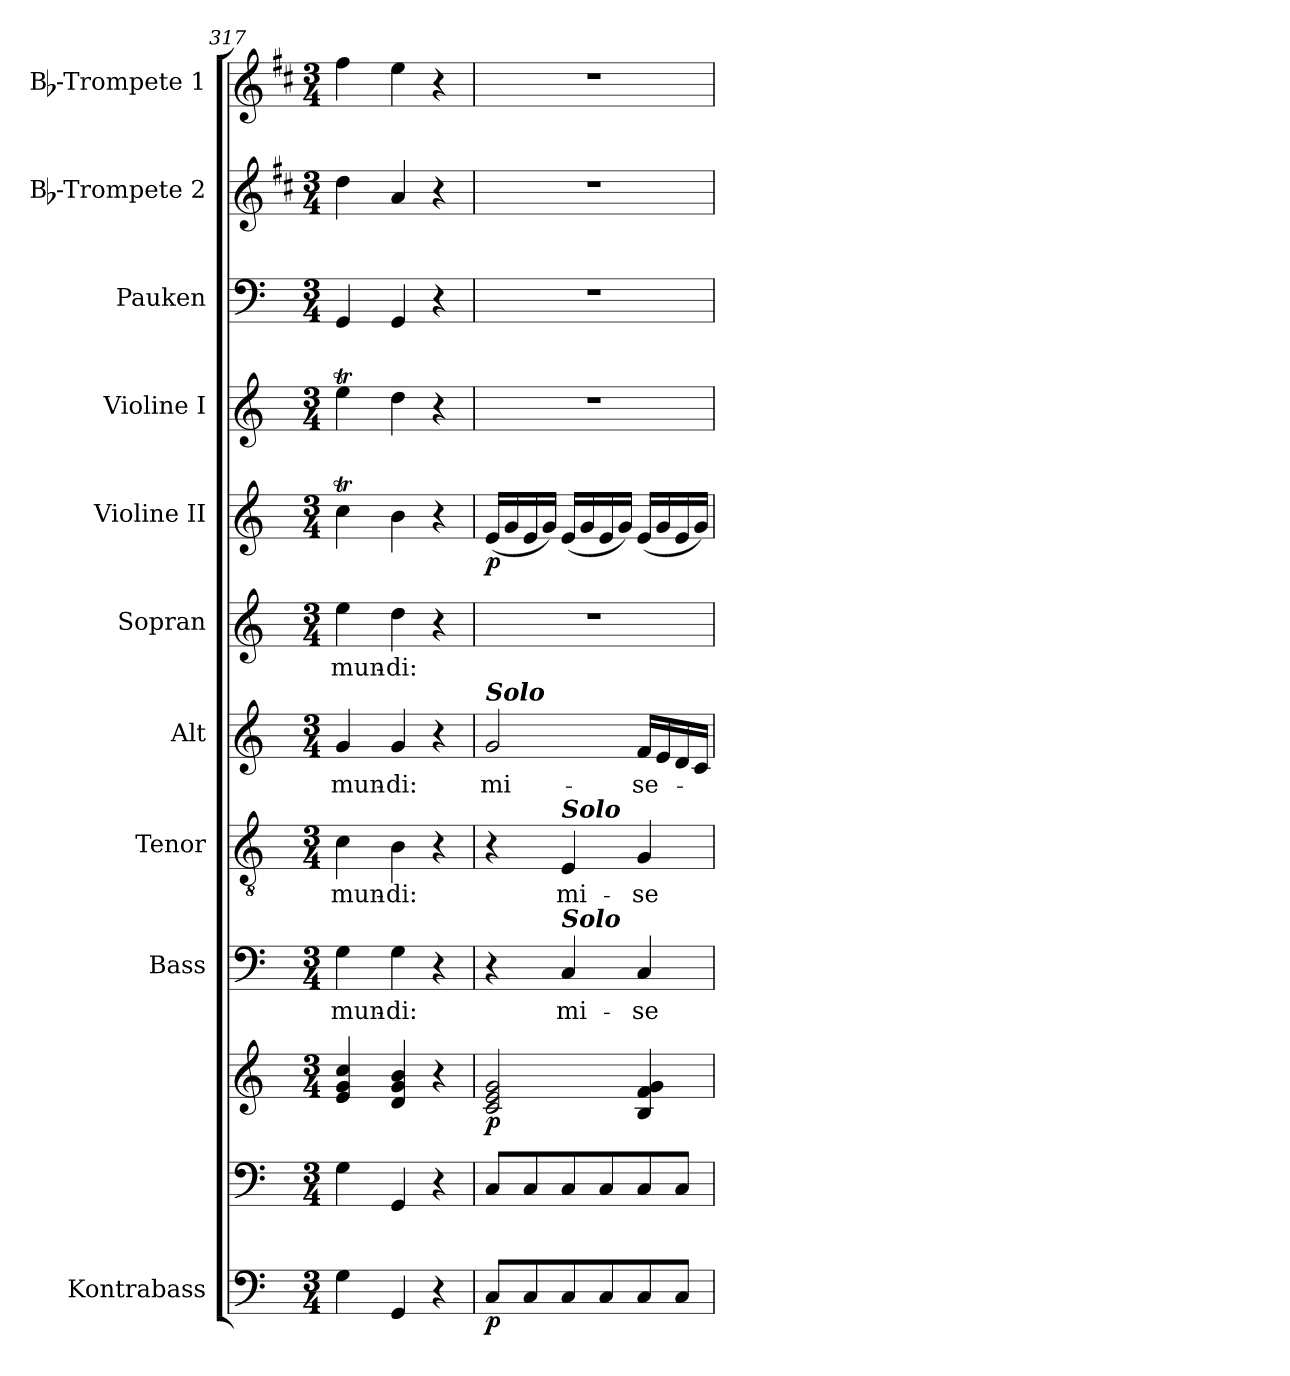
**kern	**dynam	**kern	**kern	**dynam	**kern	**text	**kern	**text	**kern	**text	**kern	**text	**kern	**dynam	**kern	**kern	**kern	**kern
*part11	*part11	*part10	*part10	*part10	*part9	*part9	*part8	*part8	*part7	*part7	*part6	*part6	*part5	*part5	*part4	*part3	*part2	*part1
*staff12	*staff12	*staff11	*staff10	*staff10/11	*staff9	*staff9	*staff8	*staff8	*staff7	*staff7	*staff6	*staff6	*staff5	*staff5	*staff4	*staff3	*staff2	*staff1
*I"Kontrabass	*	*	*	*	*I"Bass	*	*I"Tenor	*	*I"Alt	*	*I"Sopran	*	*I"Violine II	*	*I"Violine I	*I"Pauken	*I"Bb-Trompete 2	*I"Bb-Trompete 1
*I'Kb.	*	*	*	*	*I'B.	*	*I'T.	*	*I'A.	*	*I'S.	*	*I'Vl. II	*	*I'Vl. I	*I'Pk.	*I'Bb Trp. 2	*I'Bb Trp. 1
*clefF4	*	*clefF4	*clefG2	*	*clefF4	*	*clefGv2	*	*clefG2	*	*clefG2	*	*clefG2	*	*clefG2	*clefF4	*clefG2	*clefG2
*ITrd7c12	*	*	*	*	*	*	*	*	*	*	*	*	*	*	*	*	*ITrd1c2	*ITrd1c2
*k[]	*	*k[]	*k[]	*	*k[]	*	*k[]	*	*k[]	*	*k[]	*	*k[]	*	*k[]	*k[]	*k[]	*k[]
*C:	*	*C:	*C:	*	*C:	*	*C:	*	*C:	*	*C:	*	*C:	*	*C:	*C:	*C:	*C:
*M3/4	*	*M3/4	*M3/4	*	*M3/4	*	*M3/4	*	*M3/4	*	*M3/4	*	*M3/4	*	*M3/4	*M3/4	*M3/4	*M3/4
=317	=317	=317	=317	=317	=317	=317	=317	=317	=317	=317	=317	=317	=317	=317	=317	=317	=317	=317
!	!	!	!	!	!	!LO:LY:b	!	!LO:LY:b	!	!LO:LY:b	!	!LO:LY:b	!	!	!	!	!	!
4GG\	.	4G\	4e/ 4g/ 4cc/	.	4G\	mun-	4c\	mun-	4g/	mun-	4ee\	mun-	4ccT\	.	4eet\	4GG/	4cc\	4ee\
!	!	!	!	!	!	!LO:LY:b	!	!LO:LY:b	!	!LO:LY:b	!	!LO:LY:b	!	!	!	!	!	!
4GGG/	.	4GG/	4d/ 4g/ 4b/	.	4G\	-di:	4B\	-di:	4g/	-di:	4dd\	-di:	4b\	.	4dd\	4GG/	4g/	4dd\
4r	.	4r	4r	.	4r	.	4r	.	4r	.	4r	.	4r	.	4r	4r	4r	4r
=318	=318	=318	=318	=318	=318	=318	=318	=318	=318	=318	=318	=318	=318	=318	=318	=318	=318	=318
!	!	!	!	!	!	!	!	!	!LO:TX:a:Bi:t=Solo	!	!	!	!	!	!	!	!	!
!	!LO:DY:b	!	!	!LO:DY:b	!	!	!	!	!	!LO:LY:b	!	!	!	!LO:DY:b	!	!	!	!
8CC/L	p	8C/L	2c/ 2e/ 2g/	p	4r	.	4r	.	2g/	mi-	2.r	.	(<16e/LL	p	2.r	2.r	2.r	2.r
.	.	.	.	.	.	.	.	.	.	.	.	.	16g/	.	.	.	.	.
8CC/	.	8C/	.	.	.	.	.	.	.	.	.	.	16e/	.	.	.	.	.
.	.	.	.	.	.	.	.	.	.	.	.	.	16g/JJ)	.	.	.	.	.
!	!	!	!	!	!	!	!LO:TX:a:Bi:t=Solo	!	!	!	!	!	!	!	!	!	!	!
!	!	!	!	!	!LO:TX:a:Bi:t=Solo	!	!	!	!	!	!	!	!	!	!	!	!	!
!	!	!	!	!	!	!LO:LY:b	!	!LO:LY:b	!	!	!	!	!	!	!	!	!	!
8CC/	.	8C/	.	.	4C/	mi-	4E/	mi-	.	.	.	.	(<16e/LL	.	.	.	.	.
.	.	.	.	.	.	.	.	.	.	.	.	.	16g/	.	.	.	.	.
8CC/	.	8C/	.	.	.	.	.	.	.	.	.	.	16e/	.	.	.	.	.
.	.	.	.	.	.	.	.	.	.	.	.	.	16g/JJ)	.	.	.	.	.
!	!	!	!	!	!	!LO:LY:b	!	!LO:LY:b	!	!LO:LY:b	!	!	!	!	!	!	!	!
8CC/	.	8C/	4B/ 4f/ 4g/	.	4C/	-se-	4G/	-se-	16f/LL	-se-	.	.	(<16e/LL	.	.	.	.	.
.	.	.	.	.	.	.	.	.	16e/	.	.	.	16g/	.	.	.	.	.
8CC/J	.	8C/J	.	.	.	.	.	.	16d/	.	.	.	16e/	.	.	.	.	.
.	.	.	.	.	.	.	.	.	16c/JJ	.	.	.	16g/JJ)	.	.	.	.	.
=	=	=	=	=	=	=	=	=	=	=	=	=	=	=	=	=	=	=
*-	*-	*-	*-	*-	*-	*-	*-	*-	*-	*-	*-	*-	*-	*-	*-	*-	*-	*-
